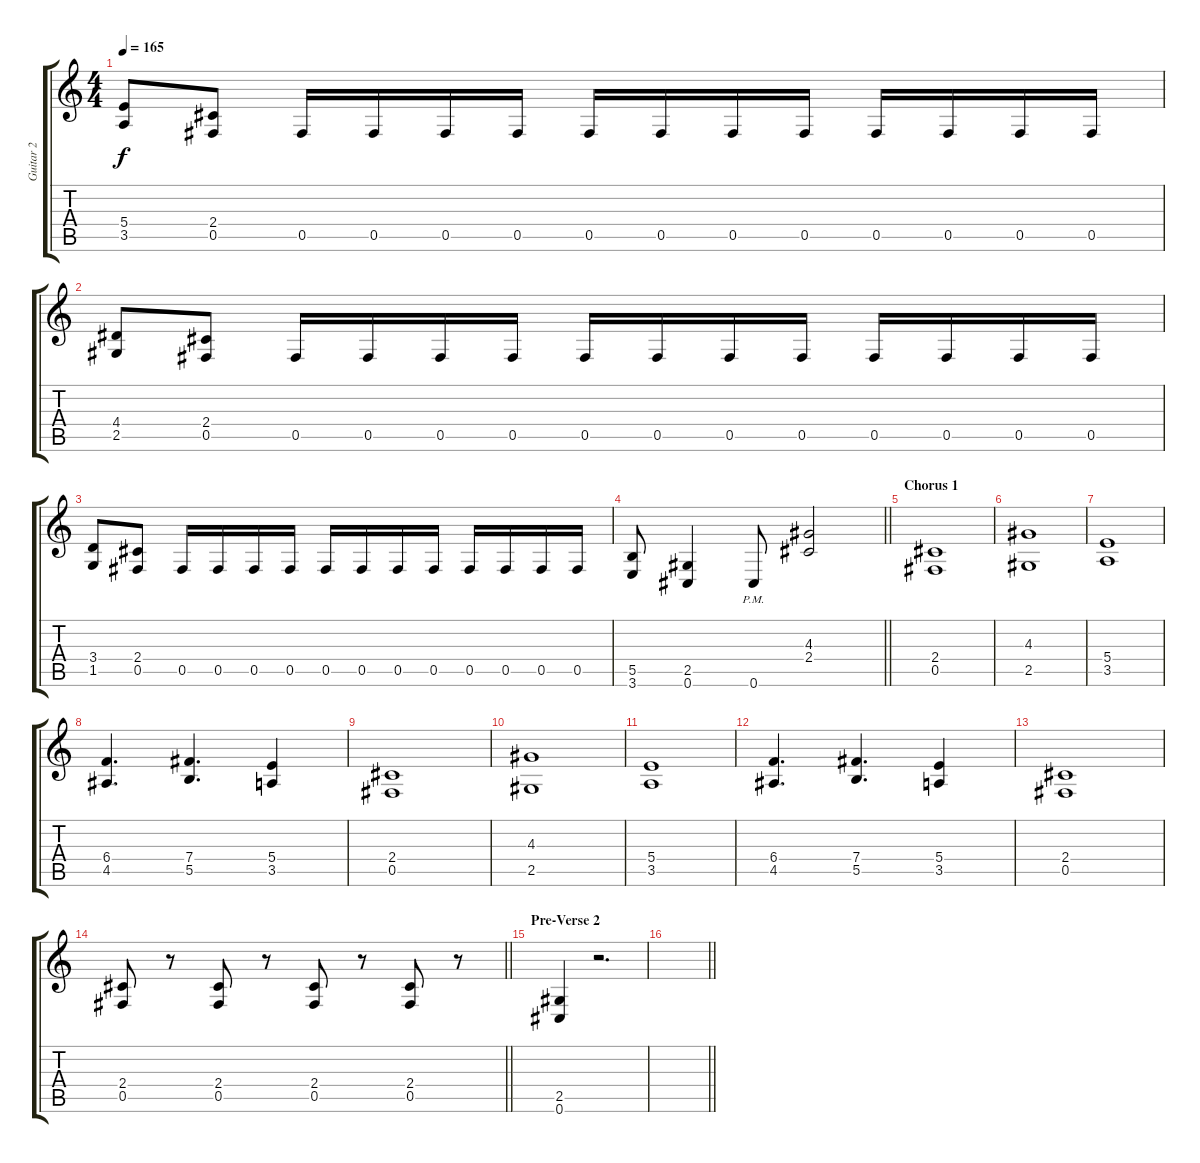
\track ("Guitar 2" "Guitar 2") {instrument overdrivenguitar}
\staff {score tabs}
\tuning (Db4 Ab3 E3 B2 Gb2 Db2) {hide}
\ts (4 4)
\tempo 165
\clef g2
\ks c
(5.4 3.5).8{dy f} (2.4 0.5).8 0.5.16 0.5.16 0.5.16 0.5.16 0.5.16 0.5.16 0.5.16 0.5.16 0.5.16 0.5.16 0.5.16 0.5.16 |
(4.4 2.5).8 (2.4 0.5).8 0.5.16 0.5.16 0.5.16 0.5.16 0.5.16 0.5.16 0.5.16 0.5.16 0.5.16 0.5.16 0.5.16 0.5.16 |
(3.4 1.5).8 (2.4 0.5).8 0.5.16 0.5.16 0.5.16 0.5.16 0.5.16 0.5.16 0.5.16 0.5.16 0.5.16 0.5.16 0.5.16 0.5.16 |
\barLineRight lightlight
(5.5 3.6).8 (2.5 0.6).4 0.6{pm}.8 (4.3 2.4).2 |
\section ("" "Chorus 1")
(2.4 0.5).1 |
(4.3 2.5).1 |
(5.4 3.5).1 |
(6.4 4.5).4{d} (7.4 5.5).4{d} (5.4 3.5).4 |
(2.4 0.5).1 |
(4.3 2.5).1 |
(5.4 3.5).1 |
(6.4 4.5).4{d} (7.4 5.5).4{d} (5.4 3.5).4 |
(2.4 0.5).1 |
\barLineRight lightlight
(2.4 0.5).8 r.8 (2.4 0.5).8 r.8 (2.4 0.5).8 r.8 (2.4 0.5).8 r.8 |
\section ("" "Pre-Verse 2")
(2.5 0.6).4 r.2{d} |
\barLineRight lightlight
